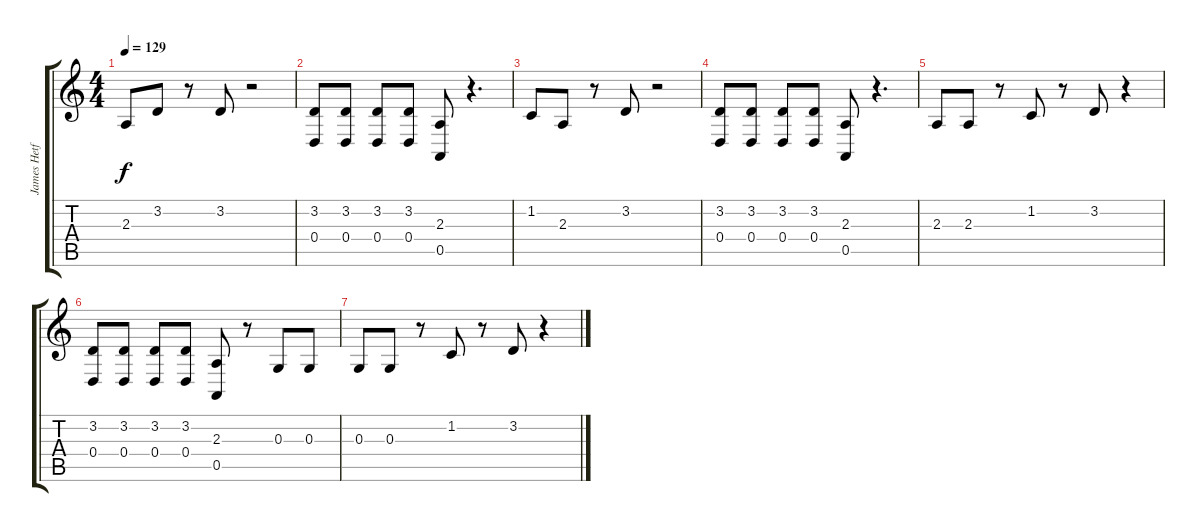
\track ("James Hetfield [lyrics]" "James Hetf") {instrument violin}
\staff {score tabs}
\tuning (E4 B3 G3 D3 A2 E2) {hide}
\ts (4 4)
\tempo 129
\clef g2
\ks c
2.3.8{dy f} 3.2.8 r.8 3.2.8 r.2 |
(3.2 0.4).8 (3.2 0.4).8 (3.2 0.4).8 (3.2 0.4).8 (2.3 0.5).8 r.4{d} |
1.2.8 2.3.8 r.8 3.2.8 r.2 |
(3.2 0.4).8 (3.2 0.4).8 (3.2 0.4).8 (3.2 0.4).8 (2.3 0.5).8 r.4{d} |
2.3.8 2.3.8 r.8 1.2.8 r.8 3.2.8 r.4 |
(3.2 0.4).8 (3.2 0.4).8 (3.2 0.4).8 (3.2 0.4).8 (2.3 0.5).8 r.8 0.3.8 0.3.8 |
0.3.8 0.3.8 r.8 1.2.8 r.8 3.2.8 r.4
